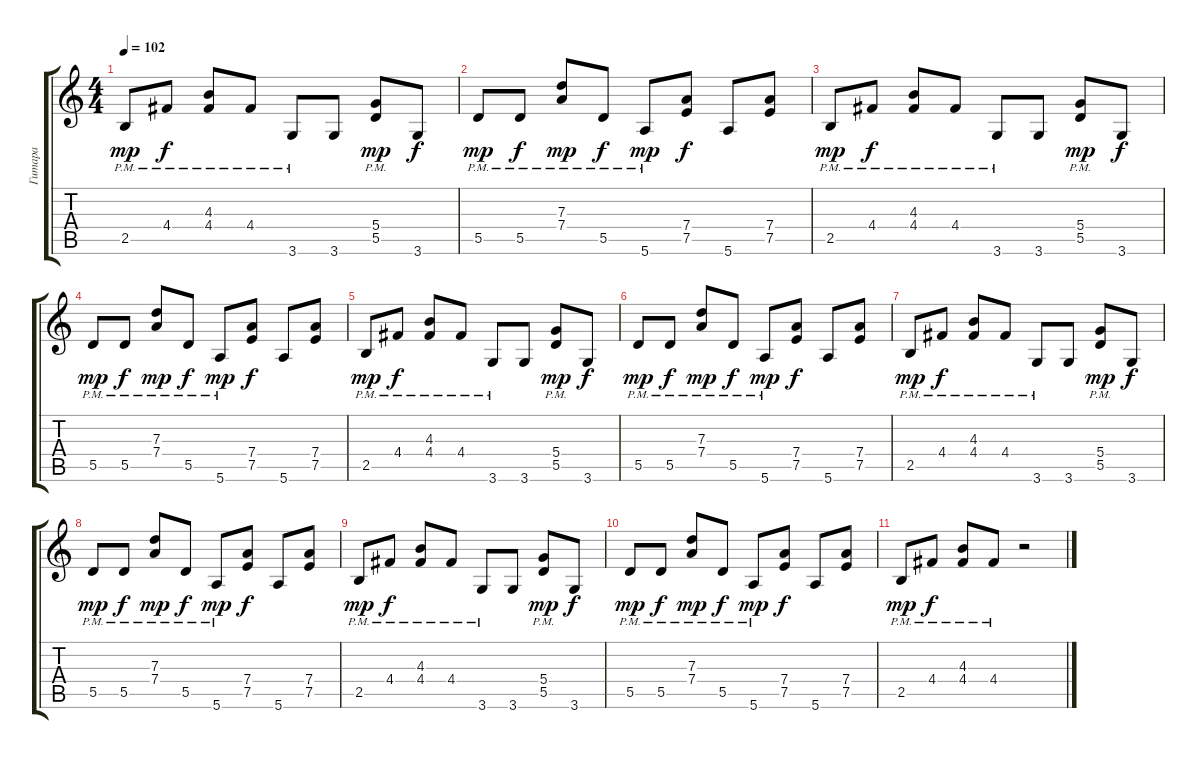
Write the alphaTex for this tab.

\track ("Гитара" "Гитара") {instrument distortionguitar}
\staff {score tabs}
\tuning (E4 B3 G3 D3 A2 E2) {hide}
\ts (4 4)
\tempo 102
\clef g2
\ks c
2.5{pm}.8{dy mp} 4.4{pm}.8{dy f} (4.3{pm} 4.4).8 4.4{pm}.8 3.6{pm}.8 3.6.8 (5.4 5.5{pm}).8{dy mp} 3.6.8{dy f} |
5.5{pm}.8{dy mp} 5.5{pm}.8{dy f} (7.3{pm} 7.4).8{dy mp} 5.5{pm}.8{dy f} 5.6{pm}.8{dy mp} (7.4 7.5).8{dy f} 5.6.8 (7.4 7.5).8 |
2.5{pm}.8{dy mp} 4.4{pm}.8{dy f} (4.3{pm} 4.4).8 4.4{pm}.8 3.6{pm}.8 3.6.8 (5.4 5.5{pm}).8{dy mp} 3.6.8{dy f} |
5.5{pm}.8{dy mp} 5.5{pm}.8{dy f} (7.3{pm} 7.4).8{dy mp} 5.5{pm}.8{dy f} 5.6{pm}.8{dy mp} (7.4 7.5).8{dy f} 5.6.8 (7.4 7.5).8 |
2.5{pm}.8{dy mp} 4.4{pm}.8{dy f} (4.3{pm} 4.4).8 4.4{pm}.8 3.6{pm}.8 3.6.8 (5.4 5.5{pm}).8{dy mp} 3.6.8{dy f} |
5.5{pm}.8{dy mp} 5.5{pm}.8{dy f} (7.3{pm} 7.4).8{dy mp} 5.5{pm}.8{dy f} 5.6{pm}.8{dy mp} (7.4 7.5).8{dy f} 5.6.8 (7.4 7.5).8 |
2.5{pm}.8{dy mp} 4.4{pm}.8{dy f} (4.3{pm} 4.4).8 4.4{pm}.8 3.6{pm}.8 3.6.8 (5.4 5.5{pm}).8{dy mp} 3.6.8{dy f} |
5.5{pm}.8{dy mp} 5.5{pm}.8{dy f} (7.3{pm} 7.4).8{dy mp} 5.5{pm}.8{dy f} 5.6{pm}.8{dy mp} (7.4 7.5).8{dy f} 5.6.8 (7.4 7.5).8 |
2.5{pm}.8{dy mp} 4.4{pm}.8{dy f} (4.3{pm} 4.4).8 4.4{pm}.8 3.6{pm}.8 3.6.8 (5.4 5.5{pm}).8{dy mp} 3.6.8{dy f} |
5.5{pm}.8{dy mp} 5.5{pm}.8{dy f} (7.3{pm} 7.4).8{dy mp} 5.5{pm}.8{dy f} 5.6{pm}.8{dy mp} (7.4 7.5).8{dy f} 5.6.8 (7.4 7.5).8 |
2.5{pm}.8{dy mp} 4.4{pm}.8{dy f} (4.3{pm} 4.4).8 4.4{pm}.8 r.2
